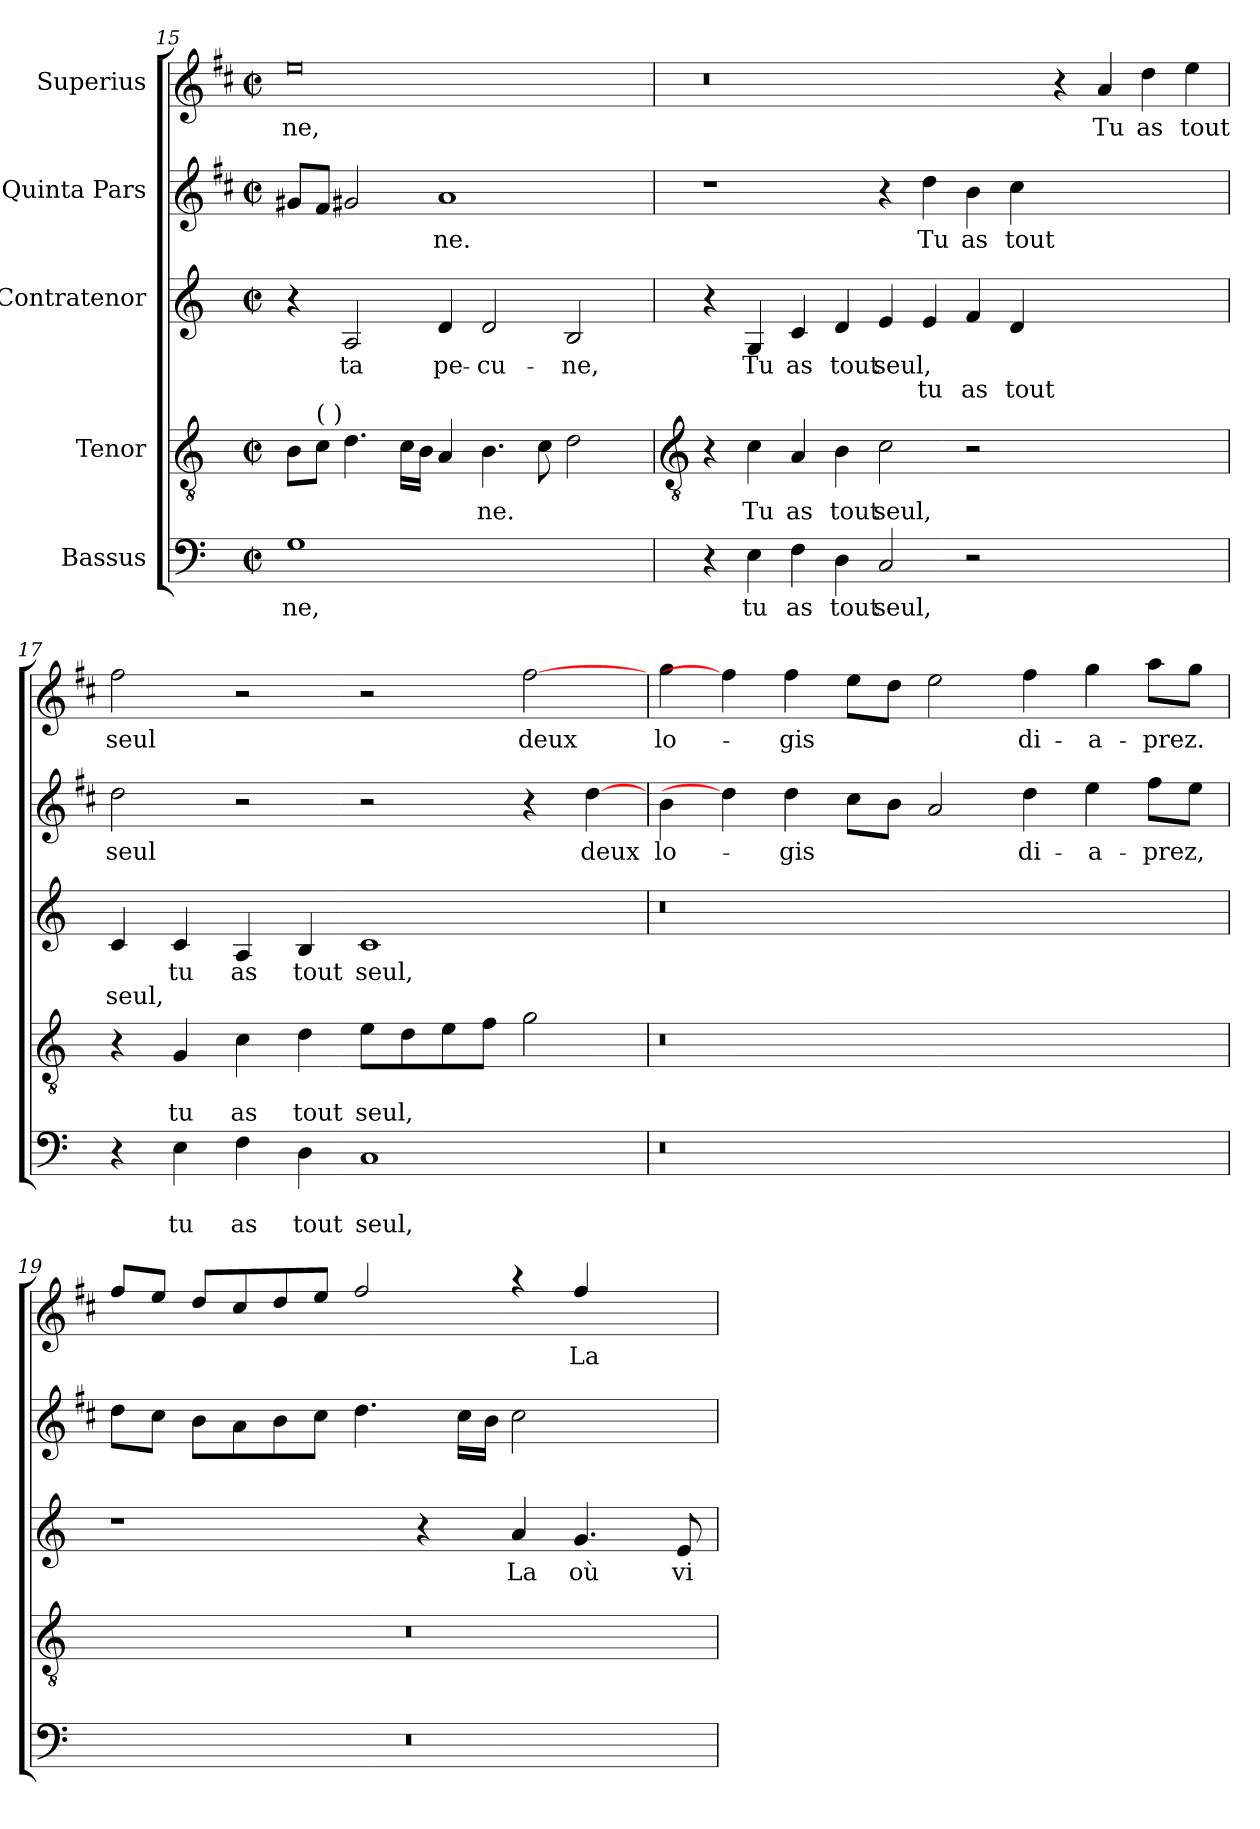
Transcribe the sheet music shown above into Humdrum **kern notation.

**kern	**text	**text	**kern	**text	**text	**kern	**text	**text	**kern	**text	**kern	**text
*part5	*part5	*part5	*part4	*part4	*part4	*part3	*part3	*part3	*part2	*part2	*part1	*part1
*staff5	*staff5	*staff5	*staff4	*staff4	*staff4	*staff3	*staff3	*staff3	*staff2	*staff2	*staff1	*staff1
*I"Bassus	*	*	*I"Tenor	*	*	*I"Contratenor	*	*	*I"Quinta Pars	*	*I"Superius	*
*clefF4	*	*	*clefGv2	*	*	*clefG2	*	*	*clefG2	*	*clefG2	*
*	*	*	*	*	*	*	*	*	*ITrd1c2	*	*ITrd1c2	*
*k[]	*	*	*k[]	*	*	*k[]	*	*	*k[]	*	*k[]	*
*C:	*	*	*C:	*	*	*C:	*	*	*C:	*	*C:	*
*M4/2	*	*	*M4/2	*	*	*M4/2	*	*	*M4/2	*	*M4/2	*
*met(c|)	*	*	*met(c|)	*	*	*met(c|)	*	*	*met(c|)	*	*met(c|)	*
=15	=15	=15	=15	=15	=15	=15	=15	=15	=15	=15	=15	=15
!	!LO:LY:b	!	!	!	!	!	!	!	!	!	!	!LO:LY:b
*	*	*	*	*	*	*	*	*	*	*	*^	*
1G	-ne,	.	8BL	.	.	4r	.	.	8f#XL	.	0dd	0ryy	ne,
!	!	!	!LO:TX:a:t=(  )	!	!	!	!	!	!	!	!	!	!
.	.	.	8cJ	.	.	.	.	.	8eJ	.	.	.	.
!	!	!	!	!	!	!	!LO:LY:b	!	!	!	!	!	!
.	.	.	4.d	.	.	2A	ta	.	2f#X	.	.	.	.
.	.	.	16cLL	.	.	.	.	.	.	.	.	.	.
.	.	.	16BJJ	.	.	.	.	.	.	.	.	.	.
!	!	!	!	!	!	!	!LO:LY:b	!	!	!LO:LY:b	!	!	!
.	.	.	4A	.	.	4d	pe-	.	1g	ne.	.	.	.
!	!	!	!	!LO:LY:b	!	!	!LO:LY:b	!	!	!	!	!	!
1ryy	.	.	4.B	ne.	.	2d	-cu-	.	.	.	.	.	.
.	.	.	8c	.	.	.	.	.	.	.	.	.	.
!	!	!	!	!	!	!	!LO:LY:b	!	!	!	!	!	!
.	.	.	2d	.	.	2B	-ne,	.	.	.	.	.	.
.	.	.	.	.	.	.	.	.	4ryy	.	.	.	.
!!LO:LB:g=z	!!
=16	=16	=16	=16	=16	=16	=16	=16	=16	=16	=16	=16	=16	=16
*	*	*	*clefGv2	*	*	*	*	*	*	*	*	*	*
4r	.	.	4r	.	.	4r	.	.	1r	.	0r	0ryy	.
!	!LO:LY:b	!	!	!LO:LY:b	!	!	!LO:LY:b	!	!	!	!	!	!
4E	tu	.	4c	Tu	.	4G	Tu	.	.	.	.	.	.
!	!LO:LY:b	!	!	!LO:LY:b	!	!	!LO:LY:b	!	!	!	!	!	!
4F	as	.	4A	as	.	4c	as	.	.	.	.	.	.
!	!LO:LY:b	!	!	!LO:LY:b	!	!	!LO:LY:b	!	!	!	!	!	!
4D	tout	.	4B	tout	.	4d	tout	.	.	.	.	.	.
!	!LO:LY:b	!	!	!LO:LY:b	!	!	!LO:LY:b	!	!	!	!	!	!
2C	seul,	.	2c	seul,	.	4e	seul,	.	4r	.	.	.	.
!	!	!	!	!	!	!	!	!LO:LY:b	!	!LO:LY:b	!	!	!
.	.	.	.	.	.	4e	.	tu	4cc	Tu	.	.	.
!	!	!	!	!	!	!	!	!LO:LY:b	!	!LO:LY:b	!	!	!
2r	.	.	2r	.	.	4f	.	as	4a	as	.	.	.
!	!	!	!	!	!	!	!	!LO:LY:b	!	!LO:LY:b	!	!	!
.	.	.	.	.	.	4d	.	tout	4b	tout	.	.	.
1ryy	.	.	1ryy	.	.	1ryy	.	.	1ryy	.	4r	1ryy	.
!	!	!	!	!	!	!	!	!	!	!	!	!	!LO:LY:b
.	.	.	.	.	.	.	.	.	.	.	4g	.	Tu
!	!	!	!	!	!	!	!	!	!	!	!	!	!LO:LY:b
.	.	.	.	.	.	.	.	.	.	.	4cc	.	as
!	!	!	!	!	!	!	!	!	!	!	!	!	!LO:LY:b
.	.	.	.	.	.	.	.	.	.	.	4dd	.	tout
=17	=17	=17	=17	=17	=17	=17	=17	=17	=17	=17	=17	=17	=17
!	!	!	!	!	!	!	!	!LO:LY:b	!	!LO:LY:b	!	!	!LO:LY:b
4r	.	.	4r	.	.	4c	.	seul,	2cc	seul	2ee	1ryy	seul
!	!	!LO:LY:b	!	!	!LO:LY:b	!	!LO:LY:b	!	!	!	!	!	!
4E	.	tu	4G	.	tu	4c	tu	.	.	.	.	.	.
!	!	!LO:LY:b	!	!	!LO:LY:b	!	!LO:LY:b	!	!	!	!	!	!
4F	.	as	4c	.	as	4A	as	.	2r	.	2r	.	.
!	!	!LO:LY:b	!	!	!LO:LY:b	!	!LO:LY:b	!	!	!	!	!	!
4D	.	tout	4d	.	tout	4B	tout	.	.	.	.	.	.
!	!	!LO:LY:b	!	!	!LO:LY:b	!	!LO:LY:b	!	!	!	!	!	!
1C	.	seul,	8eL	.	seul,	1c	seul,	.	2r	.	2r	2ryy	.
.	.	.	8d	.	.	.	.	.	.	.	.	.	.
.	.	.	8e	.	.	.	.	.	.	.	.	.	.
.	.	.	8fJ	.	.	.	.	.	.	.	.	.	.
!	!	!	!	!	!	!	!	!	!	!	!	!	!LO:LY:b
.	.	.	2g	.	.	.	.	.	4r	.	[2ee	4ryy	deux
!	!	!	!	!	!	!	!	!	!	!LO:LY:b	!	!	!
.	.	.	.	.	.	.	.	.	[4cc	deux	.	4ryy	.
=17	=17	=17	=17	=17	=17	=17	=17	=17	=17	=17	=17	=17	=17
!	!	!	!	!	!	!	!	!	!	!LO:LY:b	!	!	!LO:LY:b
0r	.	.	0r	.	.	0r	.	.	4a	lo-	4ff	0ryy	lo-
.	.	.	.	.	.	.	.	.	4cc]	.	4ee]	.	.
!	!	!	!	!	!	!	!	!	!	!LO:LY:b	!	!	!LO:LY:b
.	.	.	.	.	.	.	.	.	4cc	-gis	4ee	.	-gis
.	.	.	.	.	.	.	.	.	8bL	.	8ddL	.	.
.	.	.	.	.	.	.	.	.	8aJ	.	8ccJ	.	.
.	.	.	.	.	.	.	.	.	2g	.	2dd	.	.
!	!	!	!	!	!	!	!	!	!	!LO:LY:b	!	!	!LO:LY:b
.	.	.	.	.	.	.	.	.	4cc	di-	4ee	.	di-
!	!	!	!	!	!	!	!	!	!	!LO:LY:b	!	!	!LO:LY:b
.	.	.	.	.	.	.	.	.	4dd	-a-	4ff	.	-a-
!	!	!	!	!	!	!	!	!	!	!LO:LY:b	!	!	!LO:LY:b
4ryy	.	.	4ryy	.	.	4ryy	.	.	8eeL	-prez,	8ggL	4ryy	-prez.
.	.	.	.	.	.	.	.	.	8ddJ	.	8ffJ	.	.
=19	=19	=19	=19	=19	=19	=19	=19	=19	=19	=19	=19	=19	=19
0r	.	.	0r	.	.	1r	.	.	8ccL	.	8eeL	0ryy	.
.	.	.	.	.	.	.	.	.	8bJ	.	8ddJ	.	.
.	.	.	.	.	.	.	.	.	8aL	.	8ccL	.	.
.	.	.	.	.	.	.	.	.	8g	.	8b	.	.
.	.	.	.	.	.	.	.	.	8a	.	8cc	.	.
.	.	.	.	.	.	.	.	.	8bJ	.	8ddJ	.	.
.	.	.	.	.	.	.	.	.	4.cc	.	2ee	.	.
.	.	.	.	.	.	4r	.	.	.	.	.	.	.
.	.	.	.	.	.	.	.	.	16bLL	.	.	.	.
.	.	.	.	.	.	.	.	.	16aJJ	.	.	.	.
!	!	!	!	!	!	!	!LO:LY:b	!	!	!	!	!	!
.	.	.	.	.	.	4a	La	.	2b	.	4r	.	.
!	!	!	!	!	!	!	!LO:LY:b	!	!	!	!	!	!LO:LY:b
.	.	.	.	.	.	4.g	où	.	.	.	4ee	.	La
.	.	.	.	.	.	.	.	.	4ryy	.	4ryy	.	.
!	!	!	!	!	!	!	!LO:LY:b	!	!	!	!	!	!
.	.	.	.	.	.	8e	vi-	.	.	.	.	.	.
*	*	*	*	*	*	*	*	*	*	*	*v	*v	*
=	=	=	=	=	=	=	=	=	=	=	=	=
*-	*-	*-	*-	*-	*-	*-	*-	*-	*-	*-	*-	*-
